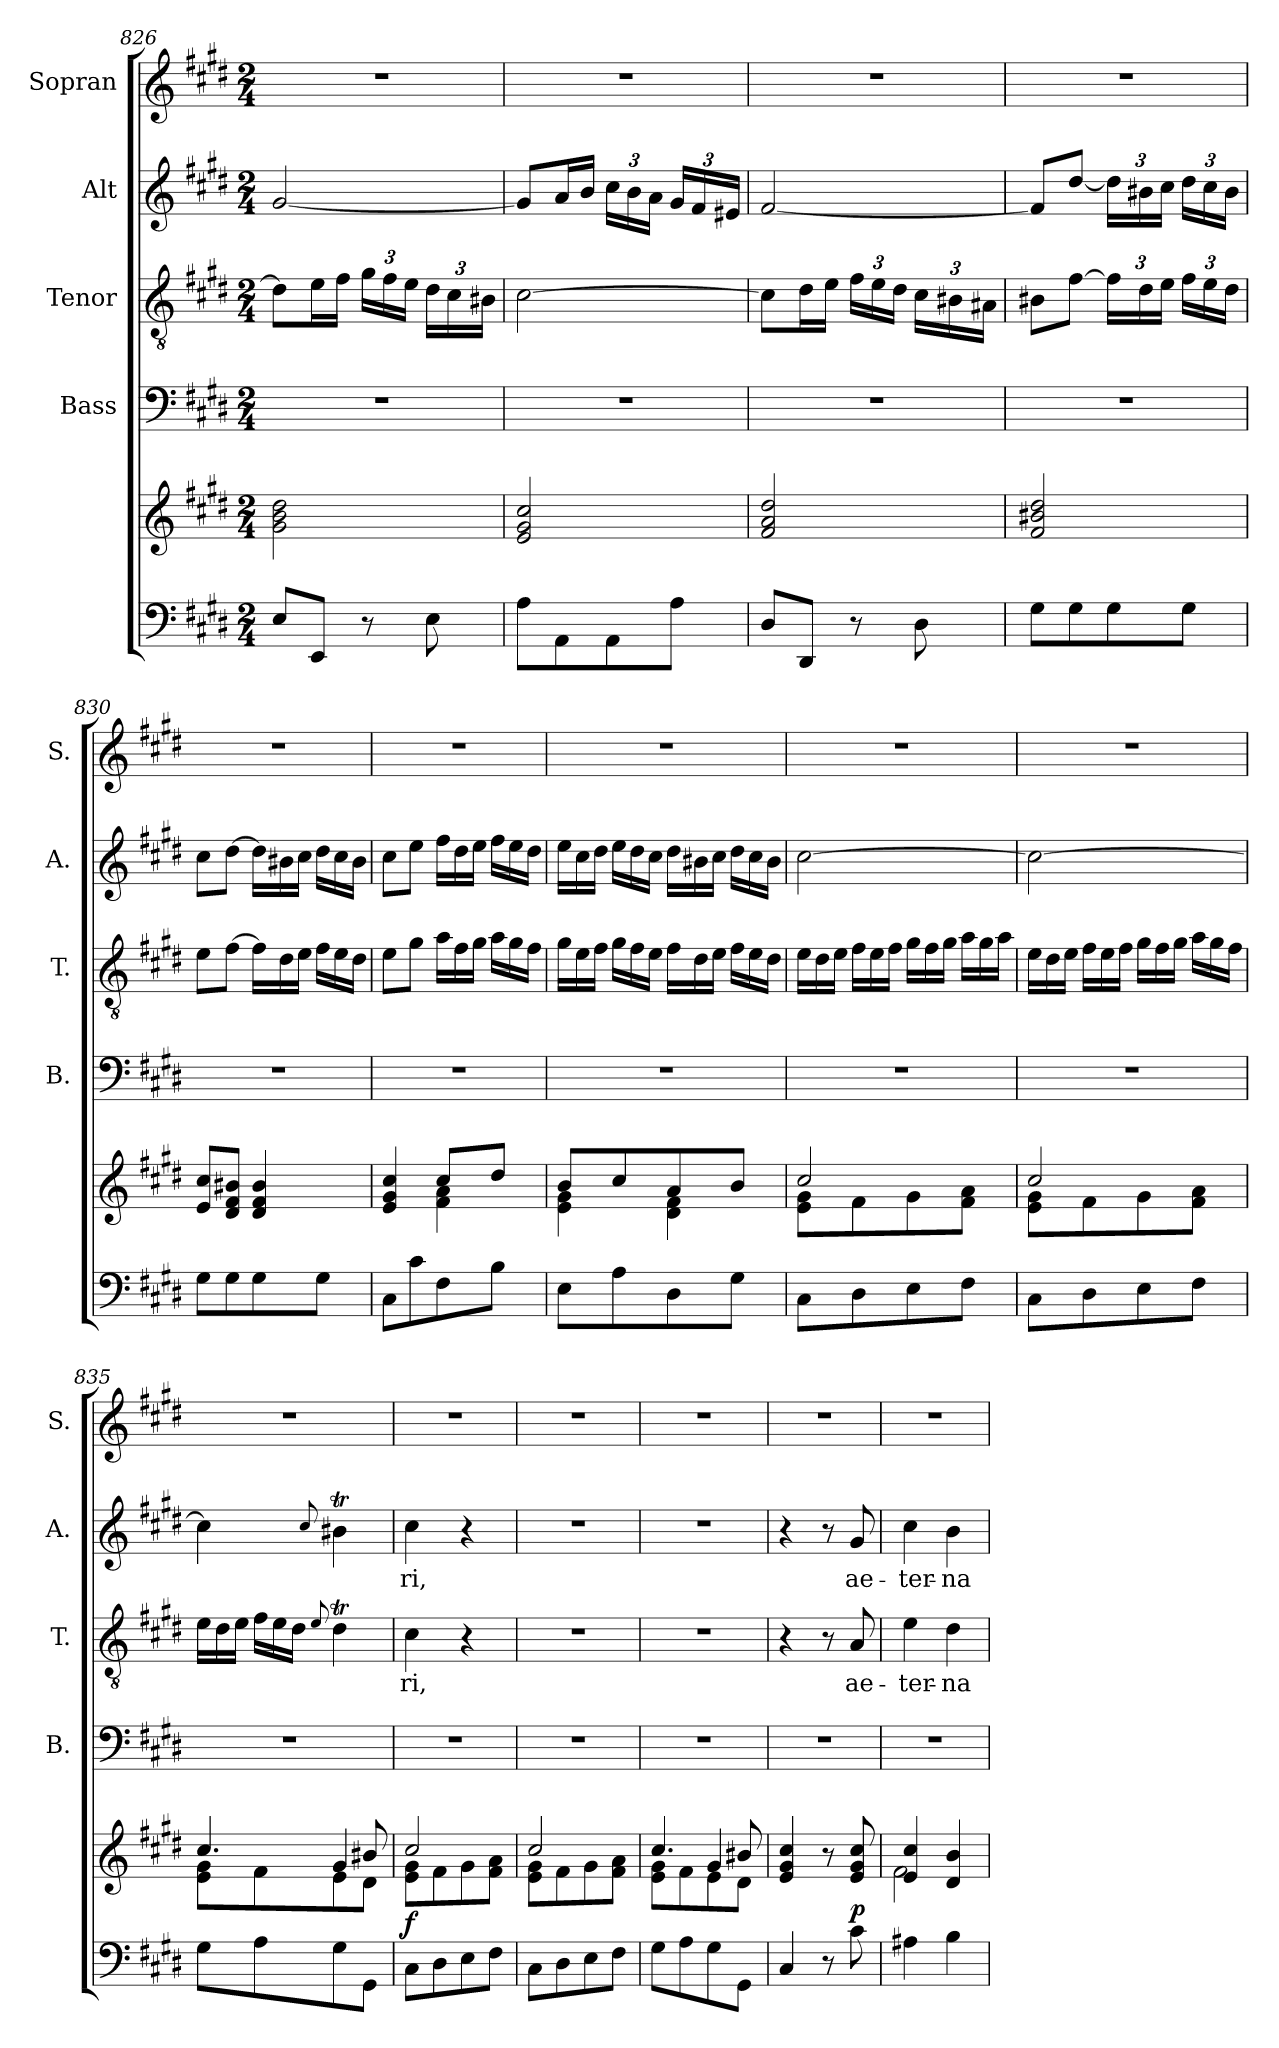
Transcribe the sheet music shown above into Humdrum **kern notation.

**kern	**kern	**dynam	**kern	**kern	**text	**kern	**text	**kern
*part5	*part5	*part5	*part4	*part3	*part3	*part2	*part2	*part1
*staff6	*staff5	*staff5/6	*staff4	*staff3	*staff3	*staff2	*staff2	*staff1
*	*	*	*I"Bass	*I"Tenor	*	*I"Alt	*	*I"Sopran
*	*	*	*I'B.	*I'T.	*	*I'A.	*	*I'S.
!!LO:LB:g=z
*clefF4	*clefG2	*	*clefF4	*clefGv2	*	*clefG2	*	*clefG2
*k[f#c#g#d#]	*k[f#c#g#d#]	*	*k[f#c#g#d#]	*k[f#c#g#d#]	*	*k[f#c#g#d#]	*	*k[f#c#g#d#]
*E:	*E:	*	*E:	*E:	*	*E:	*	*E:
*M2/4	*M2/4	*	*M2/4	*M2/4	*	*M2/4	*	*M2/4
=826	=826	=826	=826	=826	=826	=826	=826	=826
8E/L	2g#\ 2b\ 2dd#\	.	2r	8d#\L]	.	[2g#/	.	2r
8EE/J	.	.	.	16e\L	.	.	.	.
.	.	.	.	16f#\JJ	.	.	.	.
8r	.	.	.	24g#\LL	.	.	.	.
.	.	.	.	24f#\	.	.	.	.
.	.	.	.	24e\JJ	.	.	.	.
8E\	.	.	.	24d#\LL	.	.	.	.
.	.	.	.	24c#\	.	.	.	.
.	.	.	.	24B#X\JJ	.	.	.	.
=827	=827	=827	=827	=827	=827	=827	=827	=827
8A\L	2e/ 2g#/ 2cc#/	.	2r	[2c#\	.	8g#/L]	.	2r
8AA\	.	.	.	.	.	16a/L	.	.
.	.	.	.	.	.	16b/JJ	.	.
8AA\	.	.	.	.	.	24cc#\LL	.	.
.	.	.	.	.	.	24b\	.	.
.	.	.	.	.	.	24a\JJ	.	.
8A\J	.	.	.	.	.	24g#/LL	.	.
.	.	.	.	.	.	24f#/	.	.
.	.	.	.	.	.	24e#X/JJ	.	.
=828	=828	=828	=828	=828	=828	=828	=828	=828
8D#/L	2f#/ 2a/ 2dd#/	.	2r	8c#\L]	.	[2f#/	.	2r
8DD#/J	.	.	.	16d#\L	.	.	.	.
.	.	.	.	16e\JJ	.	.	.	.
8r	.	.	.	24f#\LL	.	.	.	.
.	.	.	.	24e\	.	.	.	.
.	.	.	.	24d#\JJ	.	.	.	.
8D#\	.	.	.	24c#\LL	.	.	.	.
.	.	.	.	24B#X\	.	.	.	.
.	.	.	.	24A#X\JJ	.	.	.	.
=829	=829	=829	=829	=829	=829	=829	=829	=829
8G#\L	2f#/ 2b#X/ 2dd#/	.	2r	8B#X\L	.	8f#/L]	.	2r
8G#\	.	.	.	[8f#\J	.	[8dd#/J	.	.
8G#\	.	.	.	24f#\LL]	.	24dd#\LL]	.	.
.	.	.	.	24d#\	.	24b#X\	.	.
.	.	.	.	24e\JJ	.	24cc#\JJ	.	.
8G#\J	.	.	.	24f#\LL	.	24dd#\LL	.	.
.	.	.	.	24e\	.	24cc#\	.	.
.	.	.	.	24d#\JJ	.	24b#\JJ	.	.
=830	=830	=830	=830	=830	=830	=830	=830	=830
8G#\L	8e/ 8cc#/L	.	2r	8e\L	.	8cc#\L	.	2r
8G#\	8d#/ 8f#/ 8b#X/J	.	.	[8f#\J	.	[8dd#\J	.	.
*	*	*	*	*Xtuplet	*	*Xtuplet	*	*
8G#\	4d#/ 4f#/ 4b#/	.	.	24f#\LL]	.	24dd#\LL]	.	.
.	.	.	.	24d#\	.	24b#X\	.	.
.	.	.	.	24e\JJ	.	24cc#\JJ	.	.
8G#\J	.	.	.	24f#\LL	.	24dd#\LL	.	.
.	.	.	.	24e\	.	24cc#\	.	.
.	.	.	.	24d#\JJ	.	24b#\JJ	.	.
=831	=831	=831	=831	=831	=831	=831	=831	=831
*	*^	*	*	*	*	*	*	*
8C#\L	4e/ 4g#/ 4cc#/	4ryy	.	2r	8e\L	.	8cc#\L	.	2r
8c#\	.	.	.	.	8g#\J	.	8ee\J	.	.
8F#\	8cc#/L	4f#\ 4a\	.	.	24a\LL	.	24ff#\LL	.	.
.	.	.	.	.	24f#\	.	24dd#\	.	.
.	.	.	.	.	24g#\JJ	.	24ee\JJ	.	.
8B\J	8dd#/J	.	.	.	24a\LL	.	24ff#\LL	.	.
.	.	.	.	.	24g#\	.	24ee\	.	.
.	.	.	.	.	24f#\JJ	.	24dd#\JJ	.	.
!!LO:LB:g=z
=832	=832	=832	=832	=832	=832	=832	=832	=832	=832
8E\L	8b/L	4e\ 4g#\	.	2r	24g#\LL	.	24ee\LL	.	2r
.	.	.	.	.	24e\	.	24cc#\	.	.
.	.	.	.	.	24f#\JJ	.	24dd#\JJ	.	.
8A\	8cc#/	.	.	.	24g#\LL	.	24ee\LL	.	.
.	.	.	.	.	24f#\	.	24dd#\	.	.
.	.	.	.	.	24e\JJ	.	24cc#\JJ	.	.
8D#\	8a/	4d#\ 4f#\	.	.	24f#\LL	.	24dd#\LL	.	.
.	.	.	.	.	24d#\	.	24b#X\	.	.
.	.	.	.	.	24e\JJ	.	24cc#\JJ	.	.
8G#\J	8b/J	.	.	.	24f#\LL	.	24dd#\LL	.	.
.	.	.	.	.	24e\	.	24cc#\	.	.
.	.	.	.	.	24d#\JJ	.	24b#\JJ	.	.
=833	=833	=833	=833	=833	=833	=833	=833	=833	=833
8C#\L	2cc#/	8e\ 8g#\L	.	2r	24e\LL	.	[2cc#\	.	2r
.	.	.	.	.	24d#\	.	.	.	.
.	.	.	.	.	24e\JJ	.	.	.	.
8D#\	.	8f#\	.	.	24f#\LL	.	.	.	.
.	.	.	.	.	24e\	.	.	.	.
.	.	.	.	.	24f#\JJ	.	.	.	.
8E\	.	8g#\	.	.	24g#\LL	.	.	.	.
.	.	.	.	.	24f#\	.	.	.	.
.	.	.	.	.	24g#\JJ	.	.	.	.
8F#\J	.	8f#\ 8a\J	.	.	24a\LL	.	.	.	.
.	.	.	.	.	24g#\	.	.	.	.
.	.	.	.	.	24a\JJ	.	.	.	.
=834	=834	=834	=834	=834	=834	=834	=834	=834	=834
8C#\L	2cc#/	8e\ 8g#\L	.	2r	24e\LL	.	2cc#\_	.	2r
.	.	.	.	.	24d#\	.	.	.	.
.	.	.	.	.	24e\JJ	.	.	.	.
8D#\	.	8f#\	.	.	24f#\LL	.	.	.	.
.	.	.	.	.	24e\	.	.	.	.
.	.	.	.	.	24f#\JJ	.	.	.	.
8E\	.	8g#\	.	.	24g#\LL	.	.	.	.
.	.	.	.	.	24f#\	.	.	.	.
.	.	.	.	.	24g#\JJ	.	.	.	.
8F#\J	.	8f#\ 8a\J	.	.	24a\LL	.	.	.	.
.	.	.	.	.	24g#\	.	.	.	.
.	.	.	.	.	24f#\JJ	.	.	.	.
=835	=835	=835	=835	=835	=835	=835	=835	=835	=835
*	*	*^	*	*	*	*	*	*	*
8G#\L	4.cc#/	8e\ 8g#\L	4ryy	.	2r	24e\LL	.	4cc#\]	.	2r
.	.	.	.	.	.	24d#\	.	.	.	.
.	.	.	.	.	.	24e\JJ	.	.	.	.
8A\	.	8f#\	.	.	.	24f#\LL	.	.	.	.
.	.	.	.	.	.	24e\	.	.	.	.
.	.	.	.	.	.	24d#\JJ	.	.	.	.
.	.	.	.	.	.	8qqe/	.	8qqcc#/	.	.
8G#\	.	8e\	4g#/	.	.	4d#t\	.	4b#Xt\	.	.
8GG#\J	8b#X/	8d#\J	.	.	.	.	.	.	.	.
*	*	*v	*v	*	*	*	*	*	*	*
=836	=836	=836	=836	=836	=836	=836	=836	=836	=836
!	!	!	!LO:DY:a=2	!	!	!LO:LY:b	!	!LO:LY:b	!
8C#\L	2cc#/	8e\ 8g#\L	f	2r	4c#\	-ri,	4cc#\	-ri,	2r
8D#\	.	8f#\	.	.	.	.	.	.	.
8E\	.	8g#\	.	.	4r	.	4r	.	.
8F#\J	.	8f#\ 8a\J	.	.	.	.	.	.	.
=837	=837	=837	=837	=837	=837	=837	=837	=837	=837
8C#\L	2cc#/	8e\ 8g#\L	.	2r	2r	.	2r	.	2r
8D#\	.	8f#\	.	.	.	.	.	.	.
8E\	.	8g#\	.	.	.	.	.	.	.
8F#\J	.	8f#\ 8a\J	.	.	.	.	.	.	.
=838	=838	=838	=838	=838	=838	=838	=838	=838	=838
*	*	*^	*	*	*	*	*	*	*
8G#\L	4.cc#/	8e\ 8g#\L	4ryy	.	2r	2r	.	2r	.	2r
8A\	.	8f#\	.	.	.	.	.	.	.	.
8G#\	.	8e\	4g#/	.	.	.	.	.	.	.
8GG#\J	8b#X/	8d#\J	.	.	.	.	.	.	.	.
*	*v	*v	*v	*	*	*	*	*	*	*
!!LO:PB:g=z
=839	=839	=839	=839	=839	=839	=839	=839	=839
4C#/	4e/ 4g#/ 4cc#/	.	2r	4r	.	4r	.	2r
8r	8r	.	.	8r	.	8r	.	.
!	!	!LO:DY:a=2	!	!	!LO:LY:b	!	!LO:LY:b	!
8c#\	8e/ 8g#/ 8cc#/	p	.	8A/	ae-	8g#/	ae-	.
=840	=840	=840	=840	=840	=840	=840	=840	=840
*	*^	*	*	*	*	*	*	*
!	!	!	!	!	!	!LO:LY:b	!	!LO:LY:b	!
4A#X\	4e/ 4cc#/	2f#\	.	2r	4e\	-ter-	4cc#\	-ter-	2r
!	!	!	!	!	!	!LO:LY:b	!	!LO:LY:b	!
4B\	4d#/ 4b/	.	.	.	4d#\	-na	4b\	-na	.
*	*v	*v	*	*	*	*	*	*	*
=	=	=	=	=	=	=	=	=
*-	*-	*-	*-	*-	*-	*-	*-	*-
